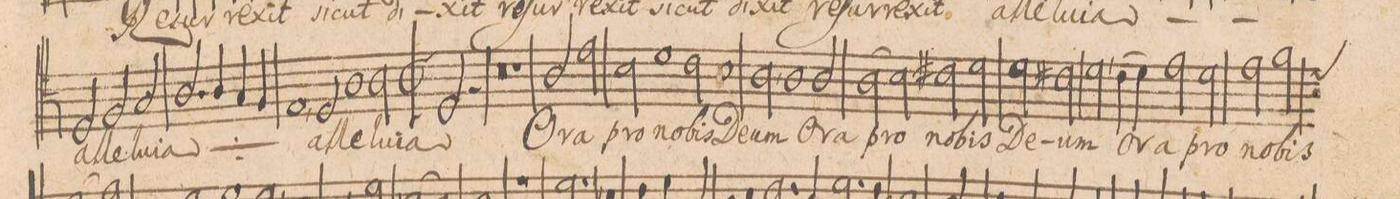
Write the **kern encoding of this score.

**kern	**text
*I"TENOR.	*
*clefC4	*
*k[]	*
*met(c|)	*
*M3/2	*
2D/	al-
2F/	-le-
2G/	-lu-
=53-	=53-
2.A/	-ia
*	*ij
4A/	al-
4G/	-le-
4F/	-lu-
=54-	=54-
1E/,<	-ia
*	*Xij
2D/	al-
=55-	=55-
1A\	-le-
2A\	-lu-
=56-	=56-
*M2/1	*
*met(c|)	*
2D/	-ia
2rF	.
0r	.
=57-	=57-
1rc	.
=58-	=58-
2A/	O-
2e\	-ra
2Bny\	pro
1d\	no-
=59-	=59-
2c\	-bis
1B\	De-
=60-	=60-
2A,<\	-um
1A\	O-
2A/	-ra
=61-	=61-
(2A\	pro
2B\)	.
2c#X\	no-
2d\	-bis
=62-	=62-
2d\	De-
2c#X\	.
2d,<\	-um
(4cny\	O-
4d\)	.
=63-	=63-
2e\	-ra
2d\	pro
2e\	no-
*custos:d	*
2f\	-bis
=64-	=64-
*-	*-
